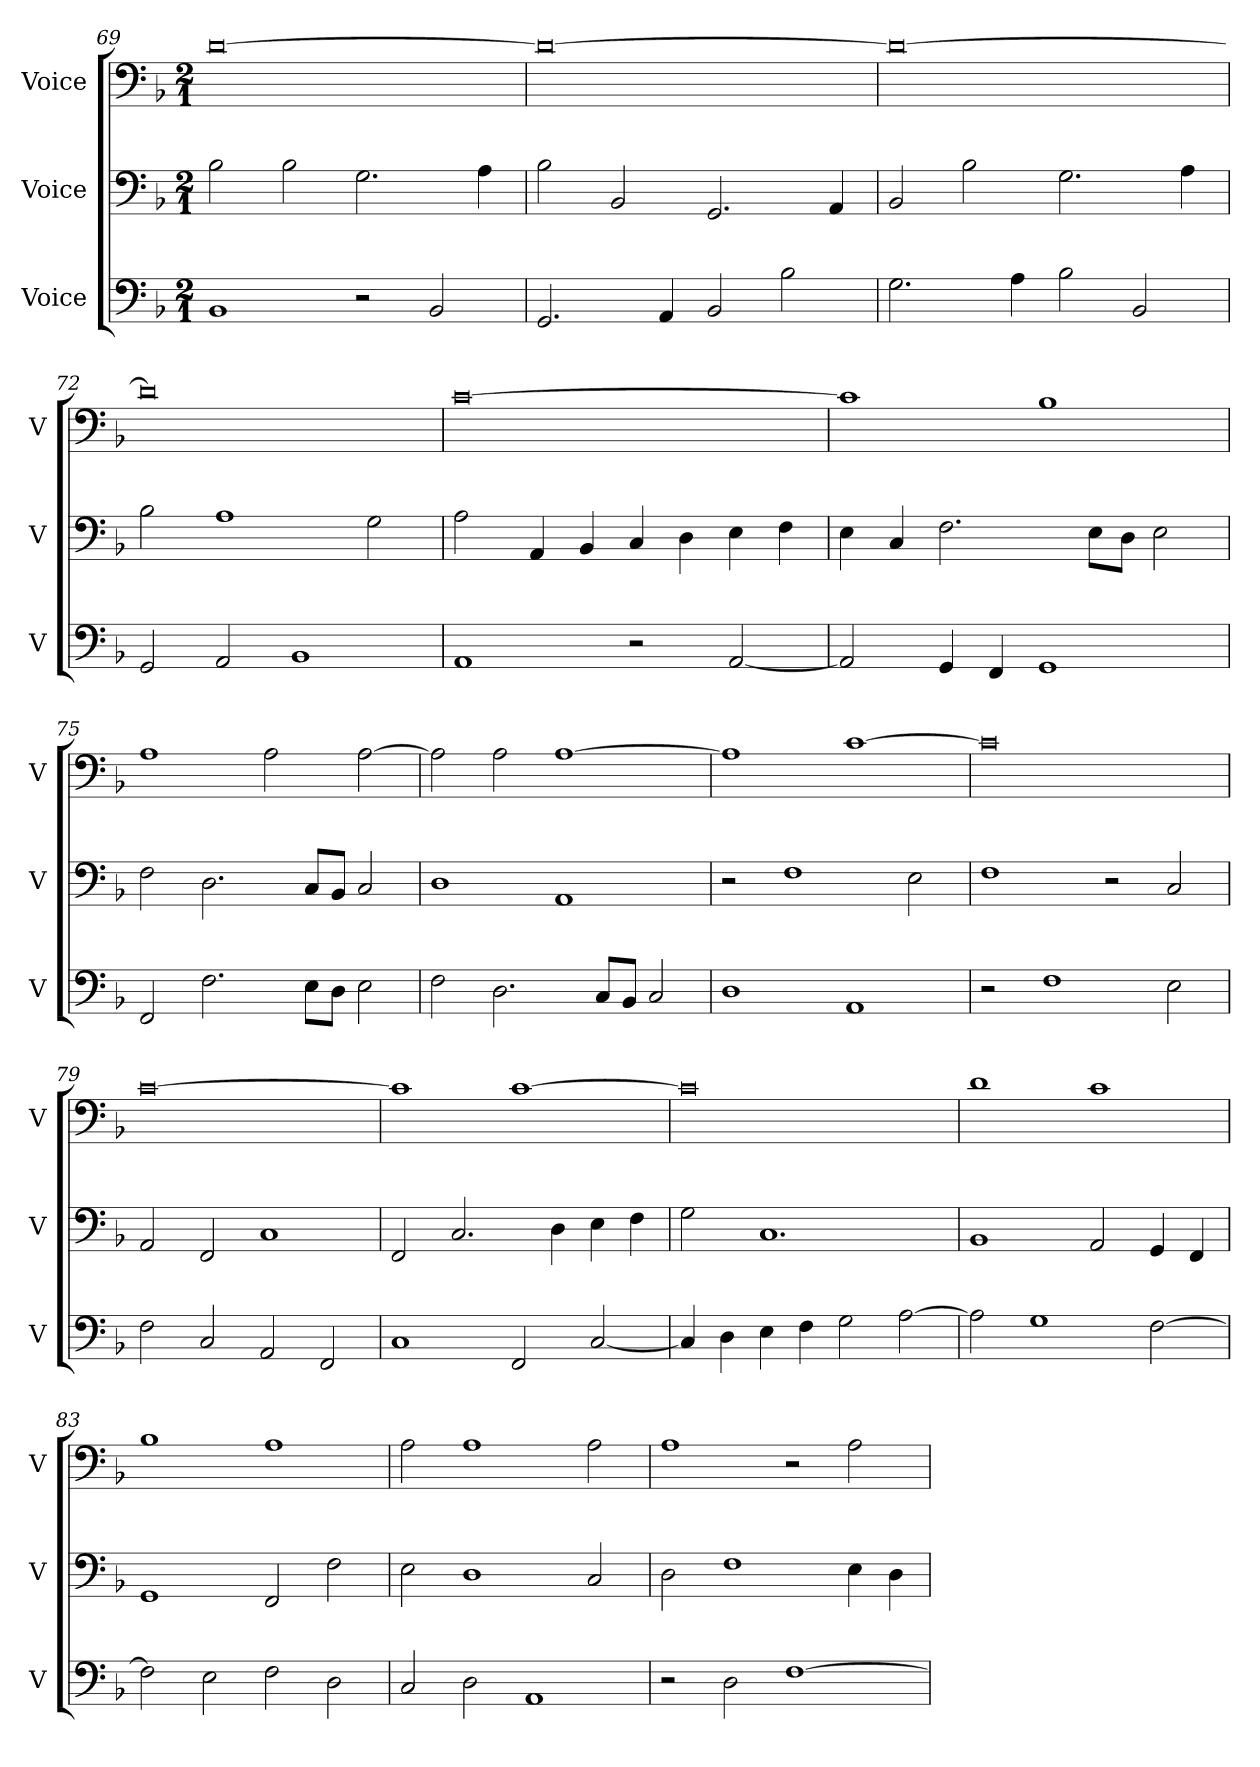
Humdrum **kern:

**kern	**kern	**kern
*part3	*part2	*part1
*staff3	*staff2	*staff1
*I"Voice	*I"Voice	*I"Voice
*I'V	*I'V	*I'V
*clefF4	*clefF4	*clefF4
*k[b-]	*k[b-]	*k[b-]
*M2/1	*M2/1	*M2/1
=69	=69	=69
1BB-	2B-\	[0d
.	2B-\	.
2r	2.G\	.
2BB-/	.	.
.	4A\	.
!!LO:LB:g=z
=70	=70	=70
2.GG/	2B-\	0d_
.	2BB-/	.
4AA/	.	.
2BB-/	2.GG/	.
2B-\	.	.
.	4AA/	.
=71	=71	=71
2.G\	2BB-/	0d_
.	2B-\	.
4A\	.	.
2B-\	2.G\	.
2BB-/	.	.
.	4A\	.
=72	=72	=72
2GG/	2B-\	0d]
2AA/	1A	.
1BB-	.	.
.	2G\	.
!!LO:LB:g=z
=73	=73	=73
1AA	2A\	[0c
.	4AA/	.
.	4BB-/	.
2r	4C/	.
.	4D\	.
[2AA/	4E\	.
.	4F\	.
=74	=74	=74
2AA/]	4E\	1c]
.	4C/	.
4GG/	2.F\	.
4FF/	.	.
1GG	.	1B-
.	8E\L	.
.	8D\J	.
.	2E\	.
=75	=75	=75
2FF/	2F\	1A
2.F\	2.D\	.
.	.	2A\
8E\L	8C/L	.
8D\J	8BB-/J	.
2E\	2C/	[2A\
!!LO:LB:g=z
=76	=76	=76
2F\	1D	2A\]
2.D\	.	2A\
.	1AA	[1A
8C/L	.	.
8BB-/J	.	.
2C/	.	.
=77	=77	=77
1D	2r	1A]
.	1F	.
1AA	.	[1c
.	2E\	.
=78	=78	=78
2r	1F	0c]
1F	.	.
.	2r	.
2E\	2C/	.
=79	=79	=79
2F\	2AA/	[0c
2C/	2FF/	.
2AA/	1C	.
2FF/	.	.
!!LO:PB:g=z
=80	=80	=80
1C	2FF/	1c]
.	2.C/	.
2FF/	.	[1c
.	4D\	.
[2C/	4E\	.
.	4F\	.
=81	=81	=81
4C/]	2G\	0c]
4D\	.	.
4E\	1.C	.
4F\	.	.
2G\	.	.
[2A\	.	.
=82	=82	=82
2A\]	1BB-	1d
1G	.	.
.	2AA/	1c
[2F\	4GG/	.
.	4FF/	.
!!LO:LB:g=z
=83	=83	=83
2F\]	1GG	1B-
2E\	.	.
2F\	2FF/	1A
2D\	2F\	.
=84	=84	=84
2C/	2E\	2A\
2D\	1D	1A
1AA	.	.
.	2C/	2A\
=85	=85	=85
2r	2D\	1A
2D\	1F	.
[1F	.	2r
.	4E\	2A\
.	4D\	.
=	=	=
*-	*-	*-
